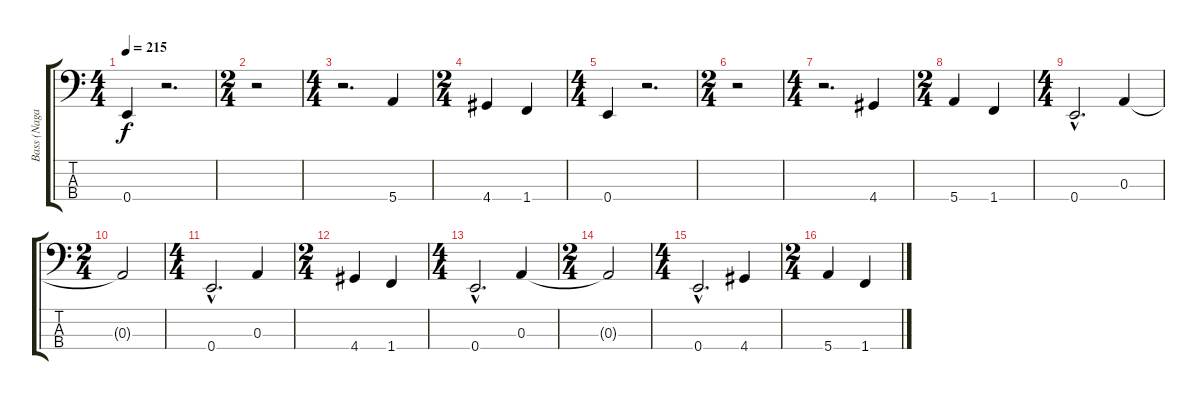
\track ("Bass (Nagash)" "Bass (Naga") {instrument electricbasspick}
\staff {score tabs}
\tuning (G2 D2 A1 E1) {hide}
\ts (4 4)
\tempo 215
\clef f4
\ks c
0.4.4{dy f} r.2{d} |
\ts (2 4)
r.2 |
\ts (4 4)
r.2{d} 5.4.4 |
\ts (2 4)
4.4.4 1.4.4 |
\ts (4 4)
0.4.4 r.2{d} |
\ts (2 4)
r.2 |
\ts (4 4)
r.2{d} 4.4.4 |
\ts (2 4)
5.4.4 1.4.4 |
\ts (4 4)
0.4{hac}.2{d} 0.3.4 |
\ts (2 4)
0.3{t}.2 |
\ts (4 4)
0.4{hac}.2{d} 0.3.4 |
\ts (2 4)
4.4.4 1.4.4 |
\ts (4 4)
0.4{hac}.2{d} 0.3.4 |
\ts (2 4)
0.3{t}.2 |
\ts (4 4)
0.4{hac}.2{d} 4.4.4 |
\ts (2 4)
5.4.4 1.4.4
